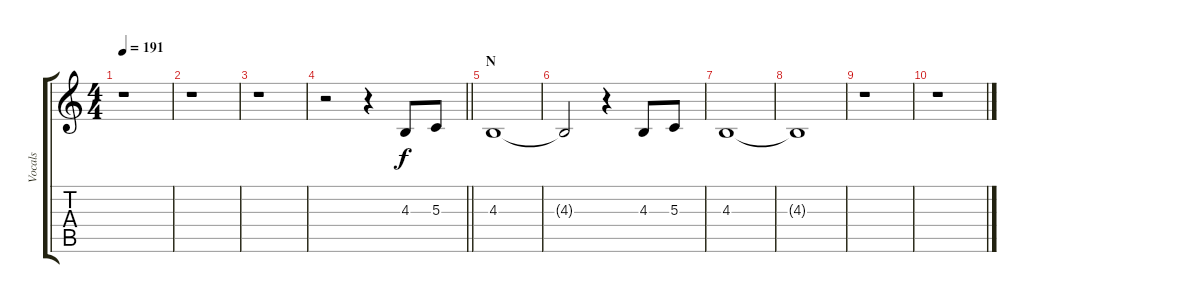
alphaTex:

\track ("Vocals" "Vocals") {instrument baritonesax}
\staff {score tabs}
\tuning (E4 B3 G3 D3 A2 E2) {hide}
\ts (4 4)
\tempo 191
\clef g2
\ks c
r.1{dy f} |
r.1 |
r.1 |
\barLineRight lightlight
r.2 r.4 4.3.8 5.3.8 |
\section ("" "N")
4.3.1 |
4.3{t}.2 r.4 4.3.8 5.3.8 |
4.3.1 |
4.3{t}.1 |
r.1 |
r.1
